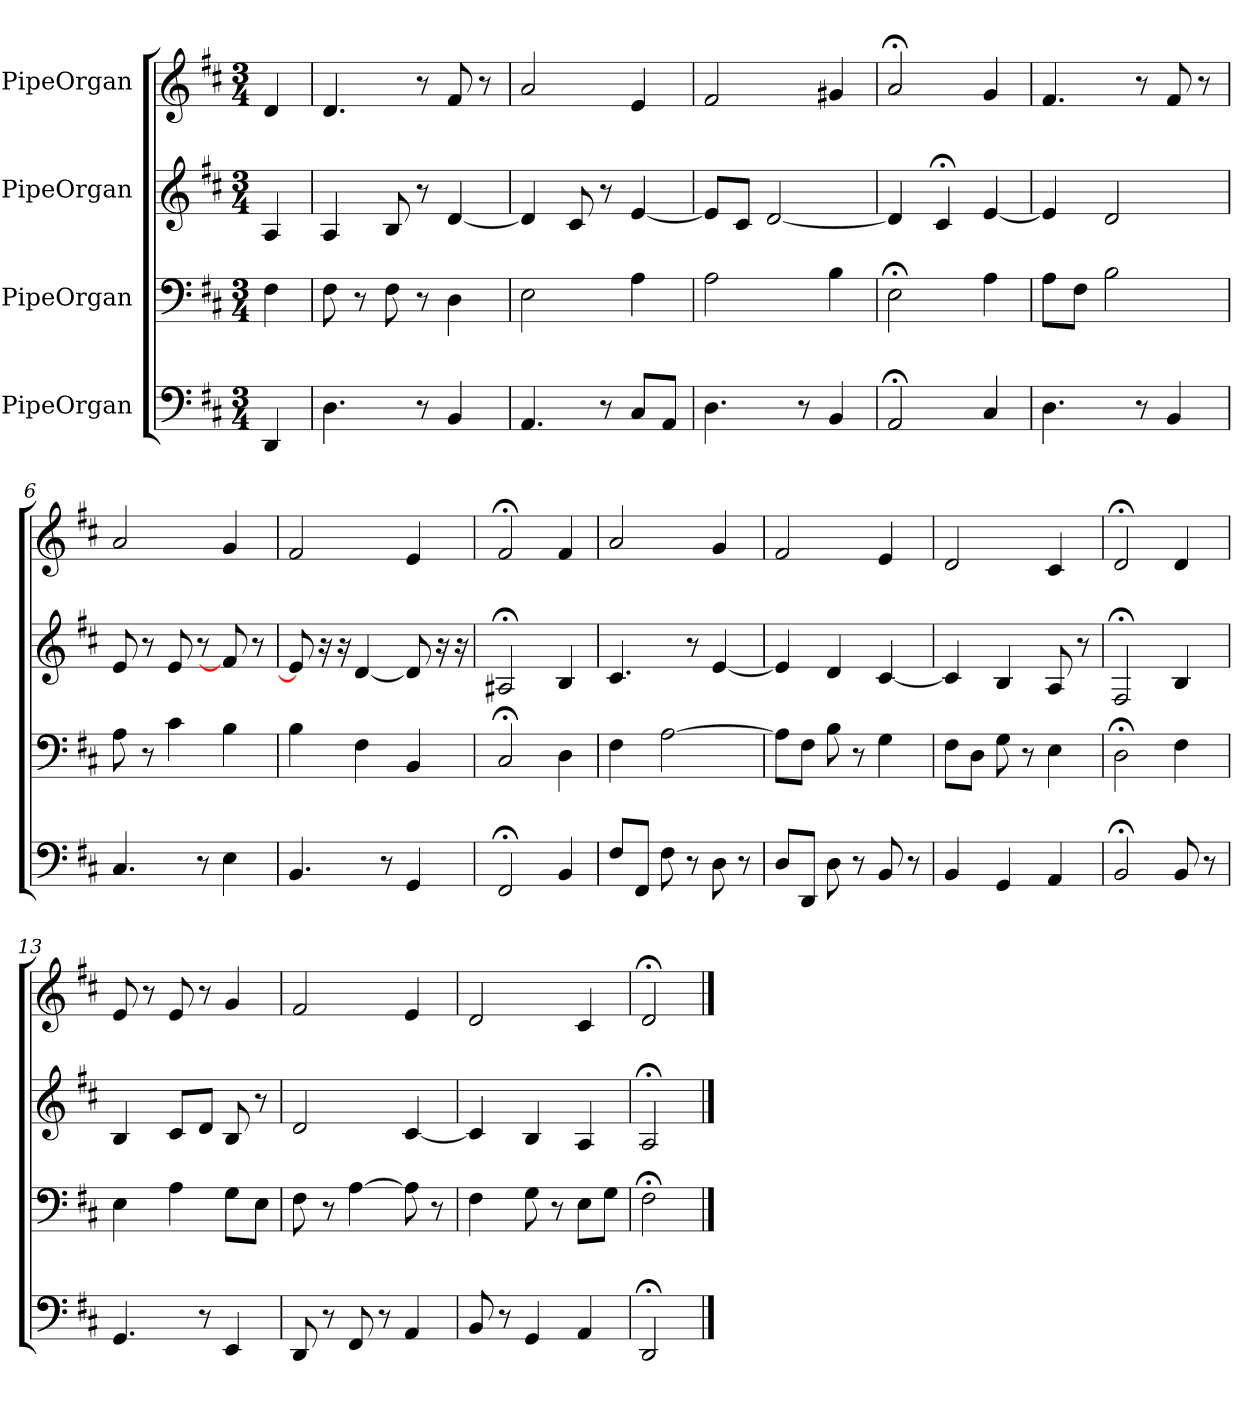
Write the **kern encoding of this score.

**kern	**kern	**kern	**kern
*part4	*part3	*part2	*part1
*staff4	*staff3	*staff2	*staff1
*I"PipeOrgan	*I"PipeOrgan	*I"PipeOrgan	*I"PipeOrgan
*k[f#c#]	*k[f#c#]	*k[f#c#]	*k[f#c#]
*D:	*D:	*D:	*D:
*M3/4	*M3/4	*M3/4	*M3/4
*MM60	*MM60	*MM60	*MM60
=	=	=	=
4DD	4F#	4A	4d
=1	=1	=1	=1
4.D	8F#	4A	4.d
.	8r	.	.
.	8F#	8B	.
8r	8r	8r	8r
4BB	4D	[4d	8f#
.	.	.	8r
=2	=2	=2	=2
4.AA	2E	4d]	2a
.	.	8c#	.
8r	.	8r	.
8C#L	4A	[4e	4e
8AAJ	.	.	.
=3	=3	=3	=3
4.D	2A	8eL]	2f#
.	.	8c#J	.
.	.	[2d	.
8r	.	.	.
4BB	4B	.	4g#X
=4	=4	=4	=4
2AA;<	2E;<	4d]	2a;<
.	.	4c#;<	.
4C#	4A	[4e	4g
=5	=5	=5	=5
4.D	8AL	4e]	4.f#
.	8F#J	.	.
.	2B	2d	.
8r	.	.	8r
4BB	.	.	8f#
.	.	.	8r
=6	=6	=6	=6
4.C#	8A	8e	2a
.	8r	8r	.
.	4c#	8e	.
8r	.	8r	.
4E	4B	8f#]	4g
.	.	8r	.
=7	=7	=7	=7
4.BB	4B	8e]	2f#
.	.	16r	.
.	.	16r	.
.	4F#	[4d	.
8r	.	.	.
4GG	4BB	8d]	4e
.	.	16r	.
.	.	16r	.
=8	=8	=8	=8
2FF#;<	2C#;<	2A#X;<	2f#;<
4BB	4D	4B	4f#
=9	=9	=9	=9
8F#L	4F#	4.c#	2a
8FF#J	.	.	.
8F#	[2A	.	.
8r	.	8r	.
8D	.	[4e	4g
8r	.	.	.
=10	=10	=10	=10
8DL	8AL]	4e]	2f#
8DDJ	8F#J	.	.
8D	8B	4d	.
8r	8r	.	.
8BB	4G	[4c#	4e
8r	.	.	.
=11	=11	=11	=11
4BB	8F#L	4c#]	2d
.	8DJ	.	.
4GG	8G	4B	.
.	8r	.	.
4AA	4E	8A	4c#
.	.	8r	.
=12	=12	=12	=12
2BB;<	2D;<	2F#;<	2d;<
8BB	4F#	4B	4d
8r	.	.	.
=13	=13	=13	=13
4.GG	4E	4B	8e
.	.	.	8r
.	4A	8c#L	8e
8r	.	8dJ	8r
4EE	8GL	8B	4g
.	8EJ	8r	.
=14	=14	=14	=14
8DD	8F#	2d	2f#
8r	8r	.	.
8FF#	[4A	.	.
8r	.	.	.
4AA	8A]	[4c#	4e
.	8r	.	.
=15	=15	=15	=15
8BB	4F#	4c#]	2d
8r	.	.	.
4GG	8G	4B	.
.	8r	.	.
4AA	8EL	4A	4c#
.	8GJ	.	.
=16	=16	=16	=16
2DD;<	2F#;<	2A;<	2d;<
==	==	==	==
*-	*-	*-	*-
